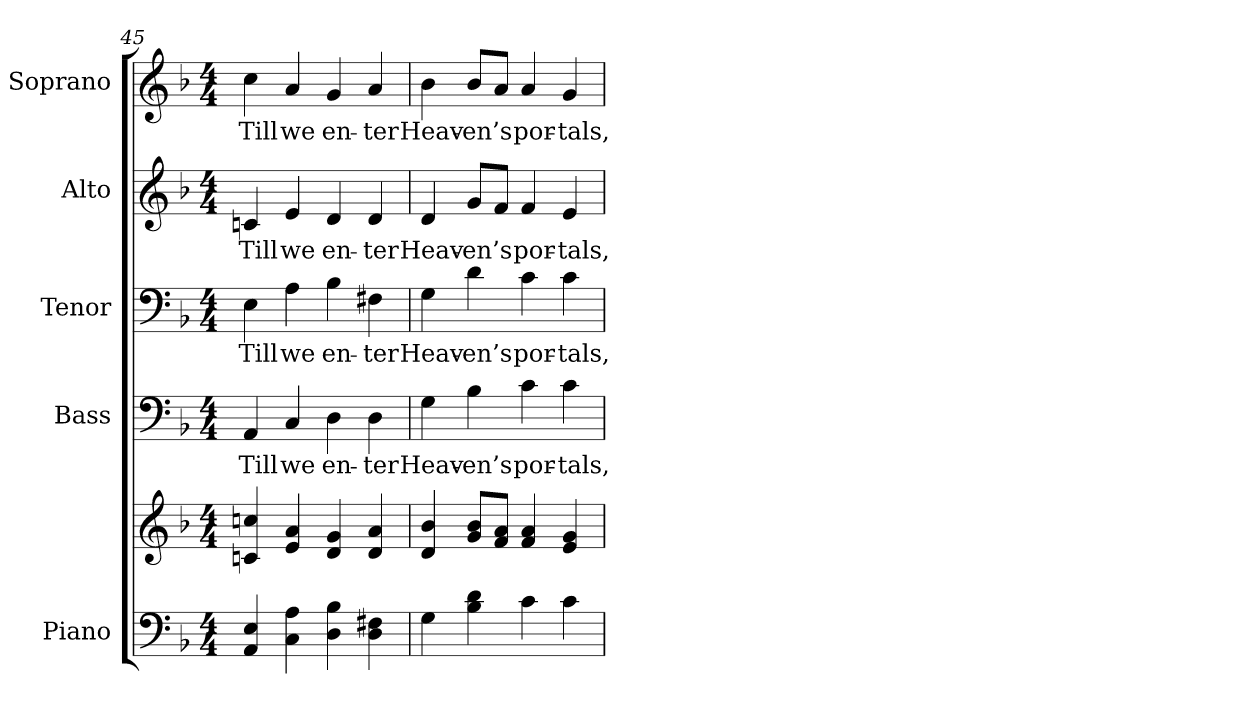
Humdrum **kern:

**kern	**kern	**kern	**text	**kern	**text	**kern	**text	**kern	**text
*part5	*part5	*part4	*part4	*part3	*part3	*part2	*part2	*part1	*part1
*staff6	*staff5	*staff4	*staff4	*staff3	*staff3	*staff2	*staff2	*staff1	*staff1
*I"Piano	*	*I"Bass	*	*I"Tenor	*	*I"Alto	*	*I"Soprano	*
*I'Pno.	*	*I'B.	*	*I'T.	*	*I'A.	*	*I'S.	*
!!LO:PB:g=z
*clefF4	*clefG2	*clefF4	*	*clefF4	*	*clefG2	*	*clefG2	*
*k[b-]	*k[b-]	*k[b-]	*	*k[b-]	*	*k[b-]	*	*k[b-]	*
*F:	*F:	*F:	*	*F:	*	*F:	*	*F:	*
*M4/4	*M4/4	*M4/4	*	*M4/4	*	*M4/4	*	*M4/4	*
=45	=45	=45	=45	=45	=45	=45	=45	=45	=45
!	!	!	!LO:LY:b:color=#000000	!	!	!	!	!	!
!	!	!	!	!	!LO:LY:b:color=#000000	!	!	!	!
!	!	!	!	!	!	!	!LO:LY:b:color=#000000	!	!
!	!	!	!	!	!	!	!	!	!LO:LY:b:color=#000000
4AAi/ 4Ei	4cni/ 4ccni	4AAi/	Till	4Ei\	Till	4cni/	Till	4cci\	Till
!	!	!	!LO:LY:b:color=#000000	!	!	!	!	!	!
!	!	!	!	!	!LO:LY:b:color=#000000	!	!	!	!
!	!	!	!	!	!	!	!LO:LY:b:color=#000000	!	!
!	!	!	!	!	!	!	!	!	!LO:LY:b:color=#000000
4Ci\ 4Ai	4ei/ 4ai	4Ci/	we	4Ai\	we	4ei/	we	4ai/	we
!	!	!	!LO:LY:b:color=#000000	!	!	!	!	!	!
!	!	!	!	!	!LO:LY:b:color=#000000	!	!	!	!
!	!	!	!	!	!	!	!LO:LY:b:color=#000000	!	!
!	!	!	!	!	!	!	!	!	!LO:LY:b:color=#000000
4Di\ 4B-i	4di/ 4gi	4Di\	en-	4B-i\	en-	4di/	en-	4gi/	en-
!	!	!	!LO:LY:b:color=#000000	!	!	!	!	!	!
!	!	!	!	!	!LO:LY:b:color=#000000	!	!	!	!
!	!	!	!	!	!	!	!LO:LY:b:color=#000000	!	!
!	!	!	!	!	!	!	!	!	!LO:LY:b:color=#000000
4Di\ 4F#Xi	4di/ 4ai	4Di\	-ter	4F#Xi\	-ter	4di/	-ter	4ai/	-ter
=46	=46	=46	=46	=46	=46	=46	=46	=46	=46
!	!	!	!LO:LY:b:color=#000000	!	!	!	!	!	!
!	!	!	!	!	!LO:LY:b:color=#000000	!	!	!	!
!	!	!	!	!	!	!	!LO:LY:b:color=#000000	!	!
!	!	!	!	!	!	!	!	!	!LO:LY:b:color=#000000
4Gi\	4di/ 4b-i	4Gi\	Heav-	4Gi\	Heav-	4di/	Heav-	4b-i\	Heav-
!	!	!	!LO:LY:b:color=#000000	!	!	!	!	!	!
!	!	!	!	!	!LO:LY:b:color=#000000	!	!	!	!
!	!	!	!	!	!	!	!LO:LY:b:color=#000000	!	!
!	!	!	!	!	!	!	!	!	!LO:LY:b:color=#000000
4B-i\ 4di	8gi/ 8b-iL	4B-i\	-en’s	4di\	-en’s	8gi/L	-en’s	8b-i/L	-en’s
.	8fi/ 8aiJ	.	.	.	.	8fi/J	.	8ai/J	.
!	!	!	!LO:LY:b:color=#000000	!	!	!	!	!	!
!	!	!	!	!	!LO:LY:b:color=#000000	!	!	!	!
!	!	!	!	!	!	!	!LO:LY:b:color=#000000	!	!
!	!	!	!	!	!	!	!	!	!LO:LY:b:color=#000000
4ci\	4fi/ 4ai	4ci\	por-	4ci\	por-	4fi/	por-	4ai/	por-
!	!	!	!LO:LY:b:color=#000000	!	!	!	!	!	!
!	!	!	!	!	!LO:LY:b:color=#000000	!	!	!	!
!	!	!	!	!	!	!	!LO:LY:b:color=#000000	!	!
!	!	!	!	!	!	!	!	!	!LO:LY:b:color=#000000
4ci\	4ei/ 4gi	4ci\	-tals,	4ci\	-tals,	4ei/	-tals,	4gi/	-tals,
=	=	=	=	=	=	=	=	=	=
*-	*-	*-	*-	*-	*-	*-	*-	*-	*-
